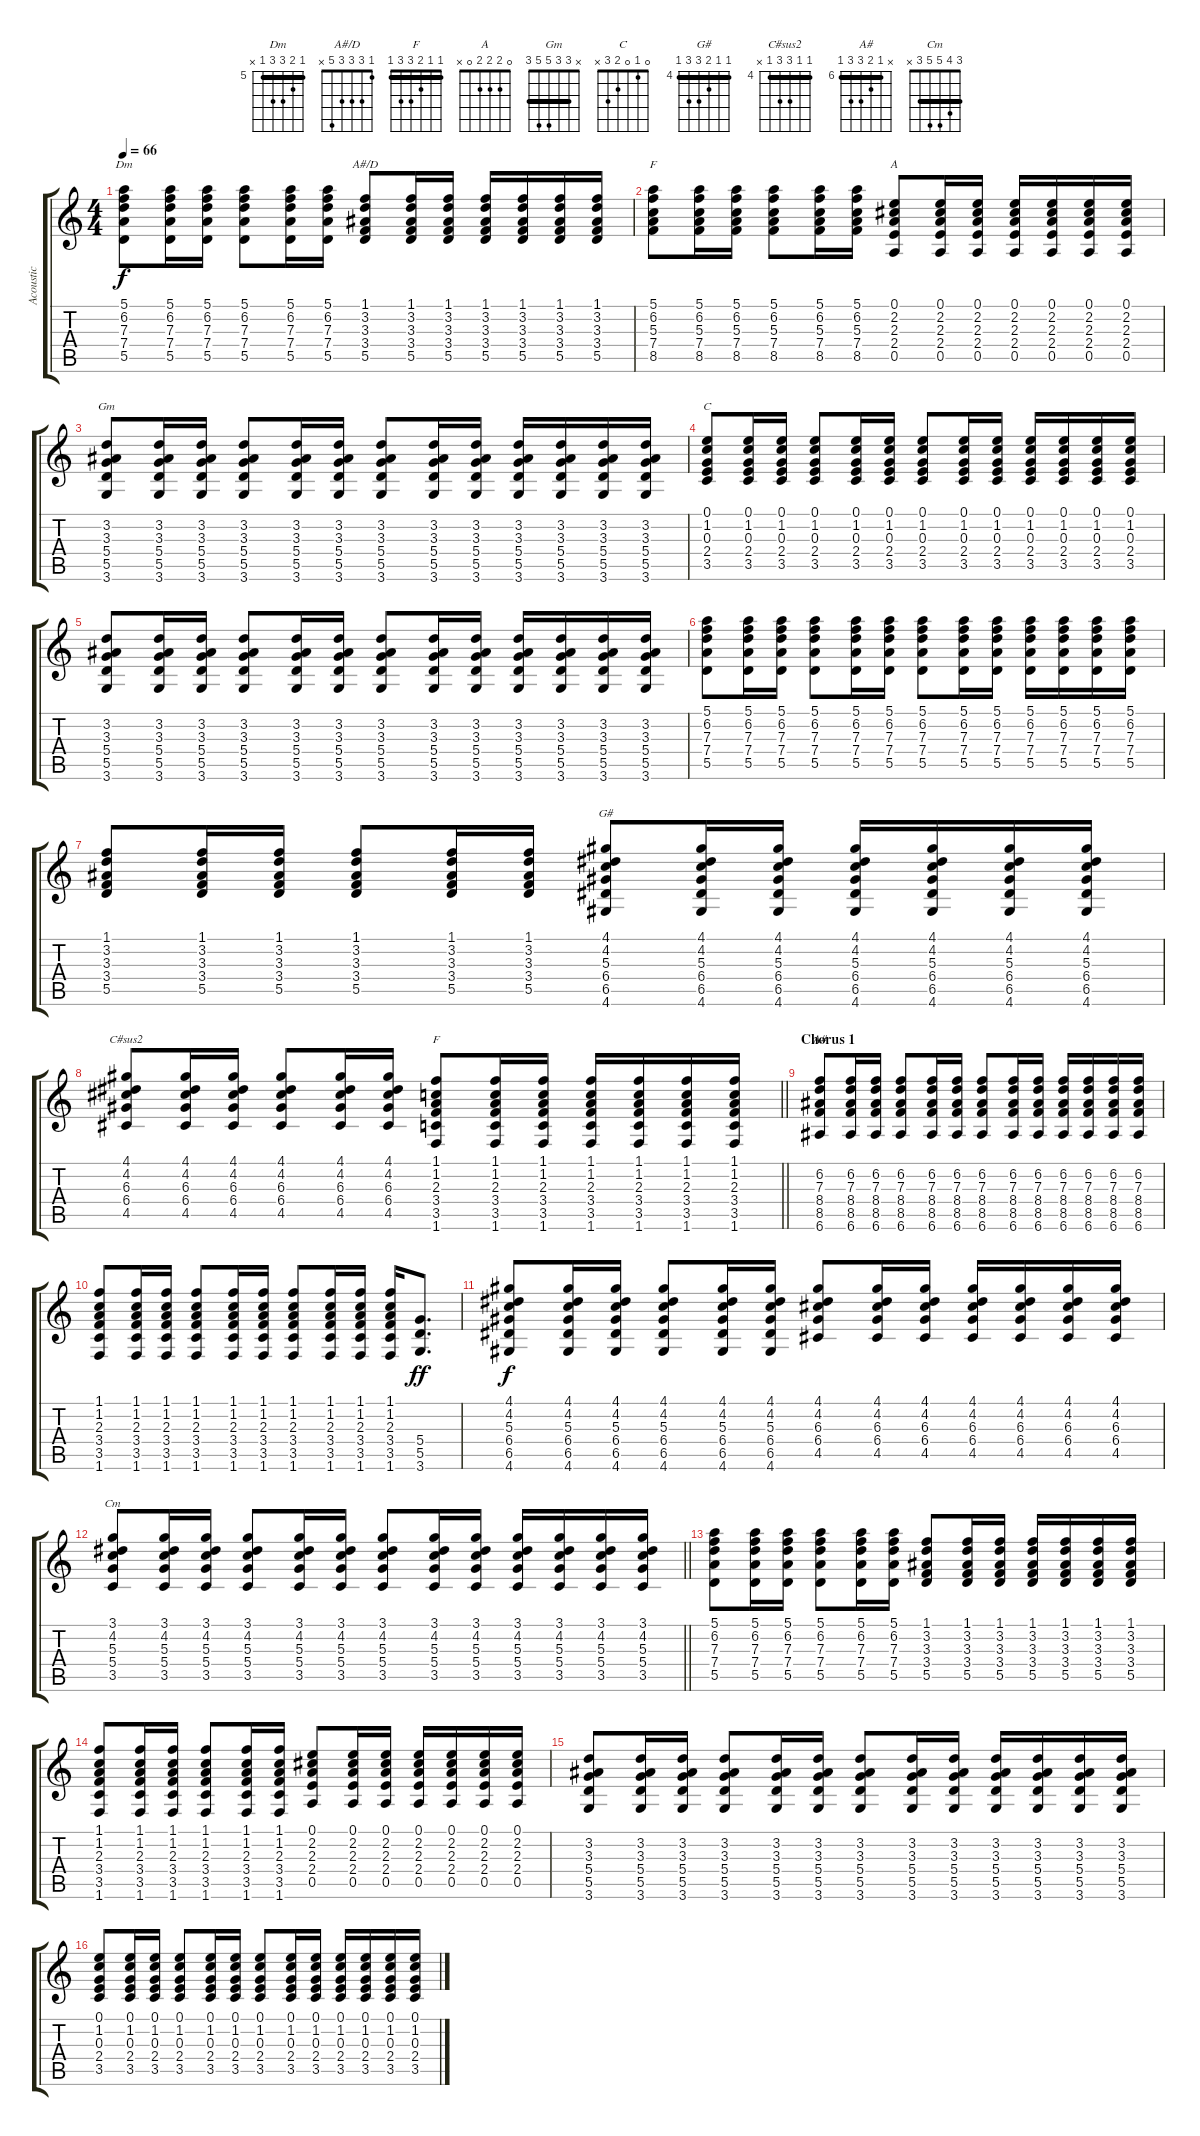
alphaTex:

\track ("Acoustic" "Acoustic") {instrument acousticguitarsteel}
\staff {score tabs}
\tuning (E4 B3 G3 D3 A2 E2) {hide}
\chord ("Dm" 5 6 7 7 5 x) {firstfret 5 barre 5}
\chord ("A#/D" 1 3 3 3 5 x)
\chord ("F" 5 6 5 7 8 x) {firstfret 5 barre 5}
\chord ("A" 0 2 2 2 0 x)
\chord ("Gm" x 3 3 5 5 3) {barre 3}
\chord ("C" 0 1 0 2 3 x)
\chord ("G#" 4 4 5 6 6 4) {firstfret 4 barre 4}
\chord ("C#sus2" 4 4 6 6 4 x) {firstfret 4 barre 4}
\chord ("F" 1 1 2 3 3 1) {barre 1}
\chord ("A#" x 6 7 8 8 6) {firstfret 6 barre 6}
\chord ("Cm" 3 4 5 5 3 x) {barre 3}
\ts (4 4)
\tempo 66
\clef g2
\ks c
(5.1 6.2 7.3 7.4 5.5).8{ch "Dm" dy f} (5.1 6.2 7.3 7.4 5.5).16 (5.1 6.2 7.3 7.4 5.5).16 (5.1 6.2 7.3 7.4 5.5).8 (5.1 6.2 7.3 7.4 5.5).16 (5.1 6.2 7.3 7.4 5.5).16 (1.1 3.2 3.3 3.4 5.5).8{ch "A#/D"} (1.1 3.2 3.3 3.4 5.5).16 (1.1 3.2 3.3 3.4 5.5).16 (1.1 3.2 3.3 3.4 5.5).16 (1.1 3.2 3.3 3.4 5.5).16 (1.1 3.2 3.3 3.4 5.5).16 (1.1 3.2 3.3 3.4 5.5).16 |
(5.1 6.2 5.3 7.4 8.5).8{ch "F"} (5.1 6.2 5.3 7.4 8.5).16 (5.1 6.2 5.3 7.4 8.5).16 (5.1 6.2 5.3 7.4 8.5).8 (5.1 6.2 5.3 7.4 8.5).16 (5.1 6.2 5.3 7.4 8.5).16 (0.1 2.2 2.3 2.4 0.5).8{ch "A"} (0.1 2.2 2.3 2.4 0.5).16 (0.1 2.2 2.3 2.4 0.5).16 (0.1 2.2 2.3 2.4 0.5).16 (0.1 2.2 2.3 2.4 0.5).16 (0.1 2.2 2.3 2.4 0.5).16 (0.1 2.2 2.3 2.4 0.5).16 |
(3.2 3.3 5.4 5.5 3.6).8{ch "Gm"} (3.2 3.3 5.4 5.5 3.6).16 (3.2 3.3 5.4 5.5 3.6).16 (3.2 3.3 5.4 5.5 3.6).8 (3.2 3.3 5.4 5.5 3.6).16 (3.2 3.3 5.4 5.5 3.6).16 (3.2 3.3 5.4 5.5 3.6).8 (3.2 3.3 5.4 5.5 3.6).16 (3.2 3.3 5.4 5.5 3.6).16 (3.2 3.3 5.4 5.5 3.6).16 (3.2 3.3 5.4 5.5 3.6).16 (3.2 3.3 5.4 5.5 3.6).16 (3.2 3.3 5.4 5.5 3.6).16 |
(0.1 1.2 0.3 2.4 3.5).8{ch "C"} (0.1 1.2 0.3 2.4 3.5).16 (0.1 1.2 0.3 2.4 3.5).16 (0.1 1.2 0.3 2.4 3.5).8 (0.1 1.2 0.3 2.4 3.5).16 (0.1 1.2 0.3 2.4 3.5).16 (0.1 1.2 0.3 2.4 3.5).8 (0.1 1.2 0.3 2.4 3.5).16 (0.1 1.2 0.3 2.4 3.5).16 (0.1 1.2 0.3 2.4 3.5).16 (0.1 1.2 0.3 2.4 3.5).16 (0.1 1.2 0.3 2.4 3.5).16 (0.1 1.2 0.3 2.4 3.5).16 |
(3.2 3.3 5.4 5.5 3.6).8 (3.2 3.3 5.4 5.5 3.6).16 (3.2 3.3 5.4 5.5 3.6).16 (3.2 3.3 5.4 5.5 3.6).8 (3.2 3.3 5.4 5.5 3.6).16 (3.2 3.3 5.4 5.5 3.6).16 (3.2 3.3 5.4 5.5 3.6).8 (3.2 3.3 5.4 5.5 3.6).16 (3.2 3.3 5.4 5.5 3.6).16 (3.2 3.3 5.4 5.5 3.6).16 (3.2 3.3 5.4 5.5 3.6).16 (3.2 3.3 5.4 5.5 3.6).16 (3.2 3.3 5.4 5.5 3.6).16 |
(5.1 6.2 7.3 7.4 5.5).8 (5.1 6.2 7.3 7.4 5.5).16 (5.1 6.2 7.3 7.4 5.5).16 (5.1 6.2 7.3 7.4 5.5).8 (5.1 6.2 7.3 7.4 5.5).16 (5.1 6.2 7.3 7.4 5.5).16 (5.1 6.2 7.3 7.4 5.5).8 (5.1 6.2 7.3 7.4 5.5).16 (5.1 6.2 7.3 7.4 5.5).16 (5.1 6.2 7.3 7.4 5.5).16 (5.1 6.2 7.3 7.4 5.5).16 (5.1 6.2 7.3 7.4 5.5).16 (5.1 6.2 7.3 7.4 5.5).16 |
(1.1 3.2 3.3 3.4 5.5).8 (1.1 3.2 3.3 3.4 5.5).16 (1.1 3.2 3.3 3.4 5.5).16 (1.1 3.2 3.3 3.4 5.5).8 (1.1 3.2 3.3 3.4 5.5).16 (1.1 3.2 3.3 3.4 5.5).16 (4.1 4.2 5.3 6.4 6.5 4.6).8{ch "G#"} (4.1 4.2 5.3 6.4 6.5 4.6).16 (4.1 4.2 5.3 6.4 6.5 4.6).16 (4.1 4.2 5.3 6.4 6.5 4.6).16 (4.1 4.2 5.3 6.4 6.5 4.6).16 (4.1 4.2 5.3 6.4 6.5 4.6).16 (4.1 4.2 5.3 6.4 6.5 4.6).16 |
\barLineRight lightlight
(4.1 4.2 6.3 6.4 4.5).8{ch "C#sus2"} (4.1 4.2 6.3 6.4 4.5).16 (4.1 4.2 6.3 6.4 4.5).16 (4.1 4.2 6.3 6.4 4.5).8 (4.1 4.2 6.3 6.4 4.5).16 (4.1 4.2 6.3 6.4 4.5).16 (1.1 1.2 2.3 3.4 3.5 1.6).8{ch "F"} (1.1 1.2 2.3 3.4 3.5 1.6).16 (1.1 1.2 2.3 3.4 3.5 1.6).16 (1.1 1.2 2.3 3.4 3.5 1.6).16 (1.1 1.2 2.3 3.4 3.5 1.6).16 (1.1 1.2 2.3 3.4 3.5 1.6).16 (1.1 1.2 2.3 3.4 3.5 1.6).16 |
\section ("" "Chorus 1")
(6.2 7.3 8.4 8.5 6.6).8{ch "A#"} (6.2 7.3 8.4 8.5 6.6).16 (6.2 7.3 8.4 8.5 6.6).16 (6.2 7.3 8.4 8.5 6.6).8 (6.2 7.3 8.4 8.5 6.6).16 (6.2 7.3 8.4 8.5 6.6).16 (6.2 7.3 8.4 8.5 6.6).8 (6.2 7.3 8.4 8.5 6.6).16 (6.2 7.3 8.4 8.5 6.6).16 (6.2 7.3 8.4 8.5 6.6).16 (6.2 7.3 8.4 8.5 6.6).16 (6.2 7.3 8.4 8.5 6.6).16 (6.2 7.3 8.4 8.5 6.6).16 |
(1.1 1.2 2.3 3.4 3.5 1.6).8 (1.1 1.2 2.3 3.4 3.5 1.6).16 (1.1 1.2 2.3 3.4 3.5 1.6).16 (1.1 1.2 2.3 3.4 3.5 1.6).8 (1.1 1.2 2.3 3.4 3.5 1.6).16 (1.1 1.2 2.3 3.4 3.5 1.6).16 (1.1 1.2 2.3 3.4 3.5 1.6).8 (1.1 1.2 2.3 3.4 3.5 1.6).16 (1.1 1.2 2.3 3.4 3.5 1.6).16 (1.1 1.2 2.3 3.4 3.5 1.6).16 (5.4 5.5 3.6).8{d dy ff} |
(4.1 4.2 5.3 6.4 6.5 4.6).8{dy f} (4.1 4.2 5.3 6.4 6.5 4.6).16 (4.1 4.2 5.3 6.4 6.5 4.6).16 (4.1 4.2 5.3 6.4 6.5 4.6).8 (4.1 4.2 5.3 6.4 6.5 4.6).16 (4.1 4.2 5.3 6.4 6.5 4.6).16 (4.1 4.2 6.3 6.4 4.5).8 (4.1 4.2 6.3 6.4 4.5).16 (4.1 4.2 6.3 6.4 4.5).16 (4.1 4.2 6.3 6.4 4.5).16 (4.1 4.2 6.3 6.4 4.5).16 (4.1 4.2 6.3 6.4 4.5).16 (4.1 4.2 6.3 6.4 4.5).16 |
\barLineRight lightlight
(3.1 4.2 5.3 5.4 3.5).8{ch "Cm"} (3.1 4.2 5.3 5.4 3.5).16 (3.1 4.2 5.3 5.4 3.5).16 (3.1 4.2 5.3 5.4 3.5).8 (3.1 4.2 5.3 5.4 3.5).16 (3.1 4.2 5.3 5.4 3.5).16 (3.1 4.2 5.3 5.4 3.5).8 (3.1 4.2 5.3 5.4 3.5).16 (3.1 4.2 5.3 5.4 3.5).16 (3.1 4.2 5.3 5.4 3.5).16 (3.1 4.2 5.3 5.4 3.5).16 (3.1 4.2 5.3 5.4 3.5).16 (3.1 4.2 5.3 5.4 3.5).16 |
(5.1 6.2 7.3 7.4 5.5).8 (5.1 6.2 7.3 7.4 5.5).16 (5.1 6.2 7.3 7.4 5.5).16 (5.1 6.2 7.3 7.4 5.5).8 (5.1 6.2 7.3 7.4 5.5).16 (5.1 6.2 7.3 7.4 5.5).16 (1.1 3.2 3.3 3.4 5.5).8 (1.1 3.2 3.3 3.4 5.5).16 (1.1 3.2 3.3 3.4 5.5).16 (1.1 3.2 3.3 3.4 5.5).16 (1.1 3.2 3.3 3.4 5.5).16 (1.1 3.2 3.3 3.4 5.5).16 (1.1 3.2 3.3 3.4 5.5).16 |
(1.1 1.2 2.3 3.4 3.5 1.6).8 (1.1 1.2 2.3 3.4 3.5 1.6).16 (1.1 1.2 2.3 3.4 3.5 1.6).16 (1.1 1.2 2.3 3.4 3.5 1.6).8 (1.1 1.2 2.3 3.4 3.5 1.6).16 (1.1 1.2 2.3 3.4 3.5 1.6).16 (0.1 2.2 2.3 2.4 0.5).8 (0.1 2.2 2.3 2.4 0.5).16 (0.1 2.2 2.3 2.4 0.5).16 (0.1 2.2 2.3 2.4 0.5).16 (0.1 2.2 2.3 2.4 0.5).16 (0.1 2.2 2.3 2.4 0.5).16 (0.1 2.2 2.3 2.4 0.5).16 |
(3.2 3.3 5.4 5.5 3.6).8 (3.2 3.3 5.4 5.5 3.6).16 (3.2 3.3 5.4 5.5 3.6).16 (3.2 3.3 5.4 5.5 3.6).8 (3.2 3.3 5.4 5.5 3.6).16 (3.2 3.3 5.4 5.5 3.6).16 (3.2 3.3 5.4 5.5 3.6).8 (3.2 3.3 5.4 5.5 3.6).16 (3.2 3.3 5.4 5.5 3.6).16 (3.2 3.3 5.4 5.5 3.6).16 (3.2 3.3 5.4 5.5 3.6).16 (3.2 3.3 5.4 5.5 3.6).16 (3.2 3.3 5.4 5.5 3.6).16 |
(0.1 1.2 0.3 2.4 3.5).8 (0.1 1.2 0.3 2.4 3.5).16 (0.1 1.2 0.3 2.4 3.5).16 (0.1 1.2 0.3 2.4 3.5).8 (0.1 1.2 0.3 2.4 3.5).16 (0.1 1.2 0.3 2.4 3.5).16 (0.1 1.2 0.3 2.4 3.5).8 (0.1 1.2 0.3 2.4 3.5).16 (0.1 1.2 0.3 2.4 3.5).16 (0.1 1.2 0.3 2.4 3.5).16 (0.1 1.2 0.3 2.4 3.5).16 (0.1 1.2 0.3 2.4 3.5).16 (0.1 1.2 0.3 2.4 3.5).16
